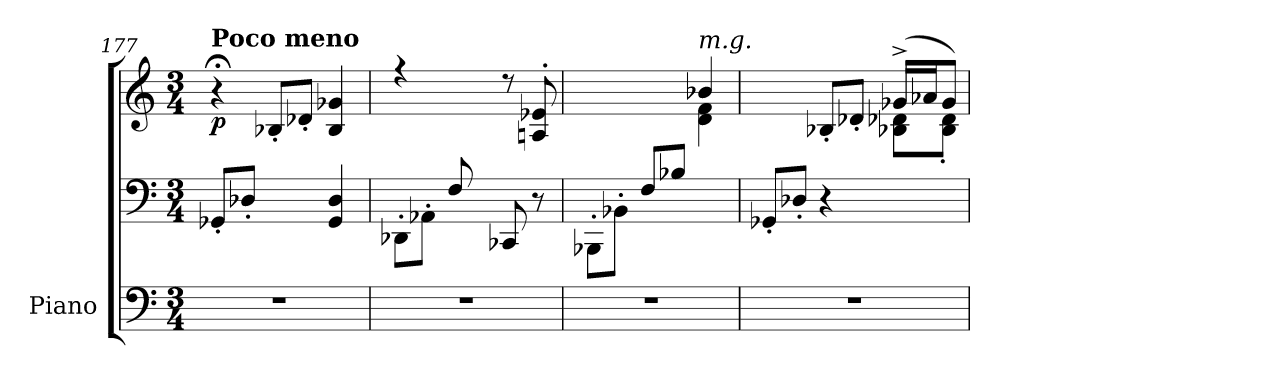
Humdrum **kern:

**kern	**kern	**kern	**dynam
*part1	*part1	*part1	*part1
*staff3	*staff2	*staff1	*staff1/2/3
*I"Piano	*	*	*
*I'Pno.	*	*	*
*clefF4	*clefF4	*clefG2	*
*k[]	*k[]	*k[]	*
*M3/4	*M3/4	*M3/4	*
=177	=177	=177	=177
*	*^	*^	*
!	!	!	!LO:TX:a:B:t=Poco meno	!	!
!	!	!	!	!	!LO:DY:b
2.r	(8GG-X'/L	2ryy	4r;<	4ryy	p
.	8D-X'/J	.	.	.	.
.	2ryy	.	4ryy	8B-X'/L	.
.	.	.	.	8d-X'/J	.
.	.	4GG-/ 4D-/	4ryy	4B-/ 4g-X/)	.
*	*v	*v	*	*	*
!!LO:LB:g=z
=178	=178	=178	=178	=178
*	*	*	*^	*
2.r	(8DD-X'\L	4r	2.ryy	4.ryy	.
.	8AA-X'\J	.	.	.	.
.	8F/L	4ryy	.	.	.
.	8ryy	.	.	8d-X/ 8f/J)	.
.	8CC-X/	8r	.	4ryy	.
.	8r	8An/' 8e-X/'	.	.	.
*	*	*	*v	*v	*
=179	=179	=179	=179	=179
2.r	8BBB-X'\L	2ryy	2ryy	.
.	8BB-X'\J	.	.	.
.	8F/L	.	.	.
.	8B-X/J	.	.	.
!	!	!LO:TX:a:i:t=m.g.	!	!
.	4ryy	4b-X/	4d\ 4f\	.
=180	=180	=180	=180	=180
2.r	8GG-X'/L	4ryy	2ryy	.
.	8D-X'/J	.	.	.
.	4r	8B-X'/L	.	.
.	.	8d-X'/J	.	.
.	4ryy	(>16g-X^/LL	8B-X\ 8d-X\L	.
.	.	16a-X/J	.	.
.	.	8g-/J)	8B-\' 8d-\'J	.
*	*	*v	*v	*
=	=	=	=
*-	*-	*-	*-
